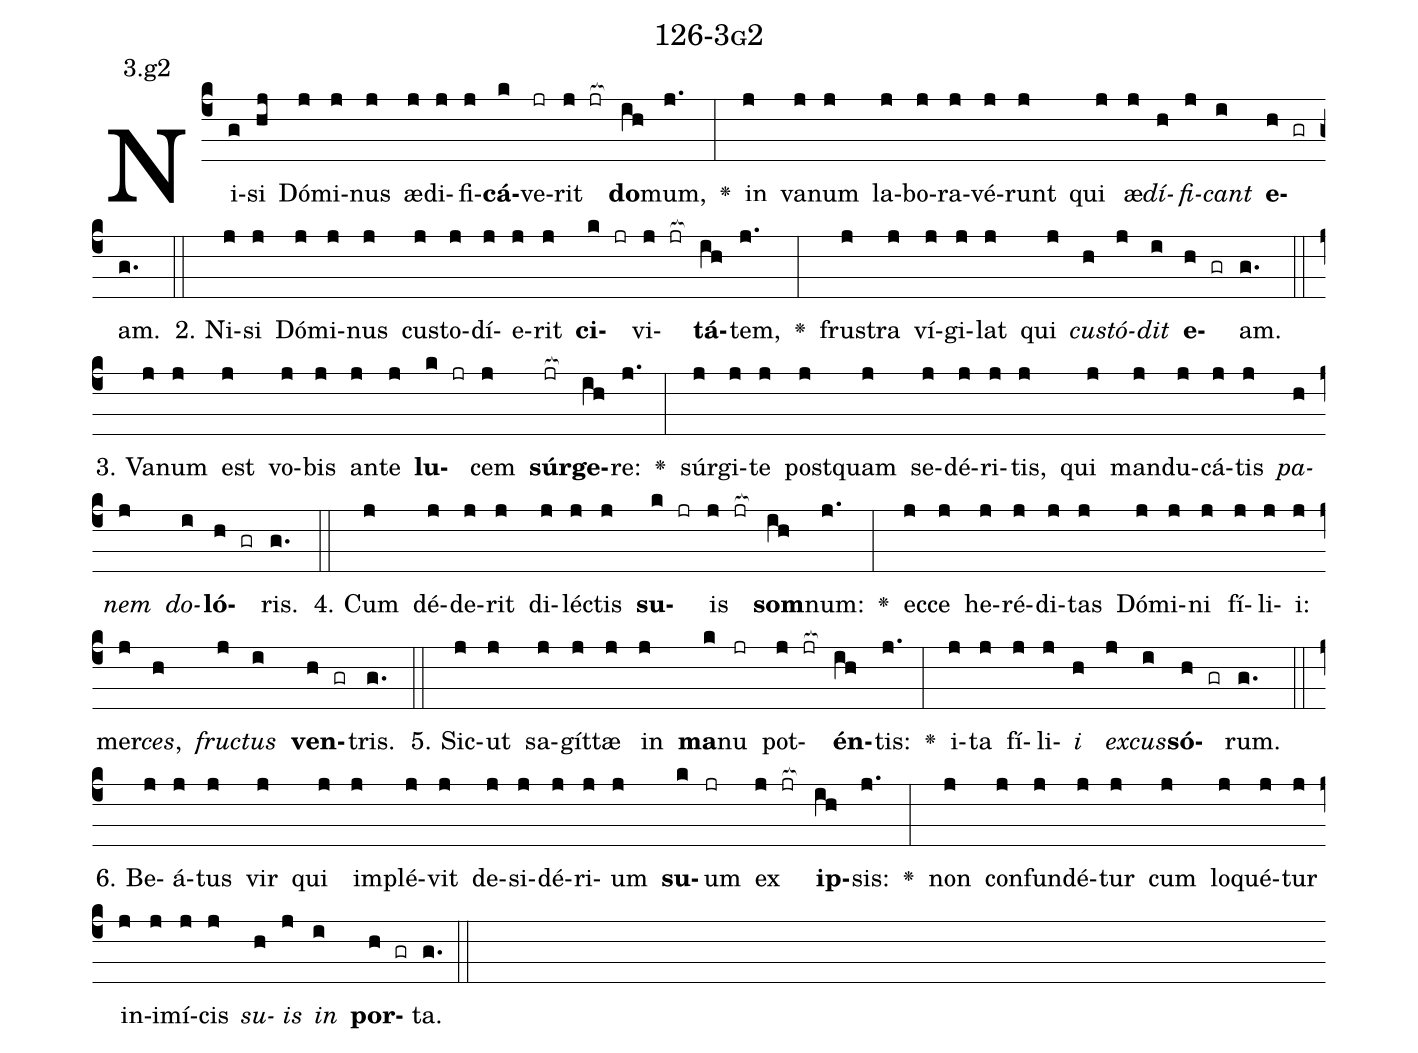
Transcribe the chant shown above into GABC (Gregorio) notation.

name: 126-3g2;
annotation: 3.g2;
%%
(c4)Ni(g)si(hj) Dó(j)mi(j)nus(j) æ(j)di(j)fi(j)<b>cá</b>(k)ve(jr)rit(j jr[ocb:1{]) <b>do</b>(ih[ocb:0}])mum,(j.) <v>\greheightstar</v>(:) in(j) va(j)num(j) la(j)bo(j)ra(j)vé(j)runt(j) qui(j) æ(j)<i>dí</i>(h)<i>fi</i>(j)<i>cant</i>(i) <b>e</b>(h gr)am.(g.) (::)
2. Ni(j)si(j) Dó(j)mi(j)nus(j) cus(j)to(j)dí(j)e(j)rit(j) <b>ci</b>(k jr)vi(j jr[ocb:1{])<b>tá</b>(ih[ocb:0}])tem,(j.) <v>\greheightstar</v>(:) frus(j)tra(j) ví(j)gi(j)lat(j) qui(j) <i>cus</i>(h)<i>tó</i>(j)<i>dit</i>(i) <b>e</b>(h gr)am.(g.) (::)
3. Va(j)num(j) est(j) vo(j)bis(j) an(j)te(j) <b>lu</b>(k jr)cem(j) <b>súr</b>(jr[ocb:1{])<b>ge</b>(ih[ocb:0}])re:(j.) <v>\greheightstar</v>(:) súr(j)gi(j)te(j) post(j)quam(j) se(j)dé(j)ri(j)tis,(j) qui(j) man(j)du(j)cá(j)tis(j) <i>pa</i>(h)<i>nem</i>(j) <i>do</i>(i)<b>ló</b>(h gr)ris.(g.) (::)
4. Cum(j) dé(j)de(j)rit(j) di(j)léc(j)tis(j) <b>su</b>(k jr)is(j jr[ocb:1{]) <b>som</b>(ih[ocb:0}])num:(j.) <v>\greheightstar</v>(:) ec(j)ce(j) he(j)ré(j)di(j)tas(j) Dó(j)mi(j)ni(j) fí(j)li(j)i:(j) mer(j)<i>ces</i>,(h) <i>fruc</i>(j)<i>tus</i>(i) <b>ven</b>(h gr)tris.(g.) (::)
5. Sic(j)ut(j) sa(j)gít(j)tæ(j) in(j) <b>ma</b>(k)nu(jr) pot(j jr[ocb:1{])<b>én</b>(ih[ocb:0}])tis:(j.) <v>\greheightstar</v>(:) i(j)ta(j) fí(j)li(j)<i>i</i>(h) <i>ex</i>(j)<i>cus</i>(i)<b>só</b>(h gr)rum.(g.) (::)
6. Be(j)á(j)tus(j) vir(j) qui(j) im(j)plé(j)vit(j) de(j)si(j)dé(j)ri(j)um(j) <b>su</b>(k)um(jr) ex(j jr[ocb:1{]) <b>ip</b>(ih[ocb:0}])sis:(j.) <v>\greheightstar</v>(:) non(j) con(j)fun(j)dé(j)tur(j) cum(j) lo(j)qué(j)tur(j) in(j)i(j)mí(j)cis(j) <i>su</i>(h)<i>is</i>(j) <i>in</i>(i) <b>por</b>(h gr)ta.(g.) (::)
